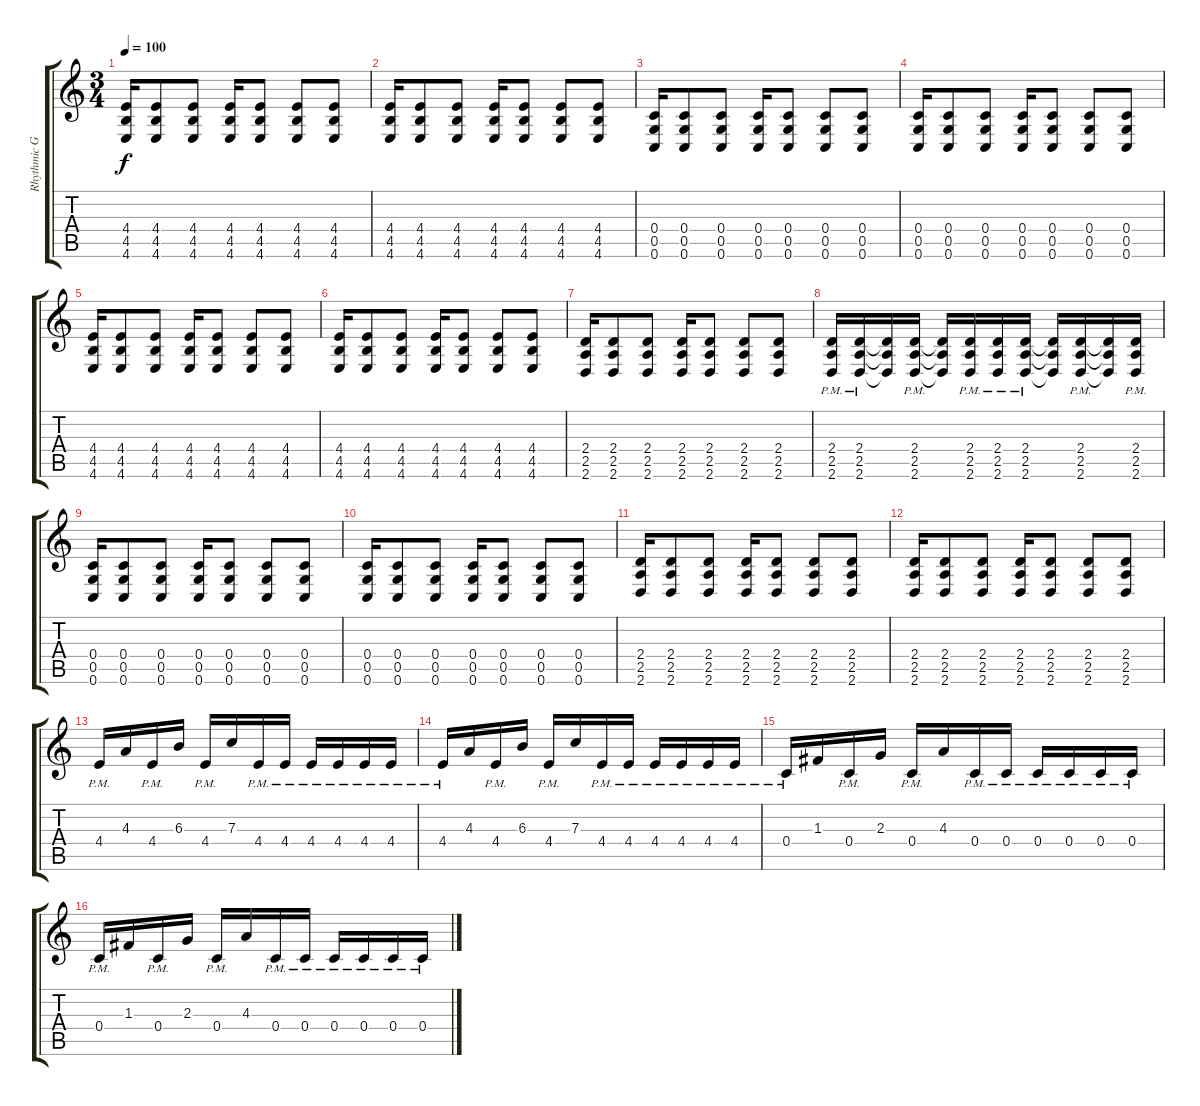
\track ("Rhythmic Guitar" "Rhythmic G") {instrument distortionguitar}
\staff {score tabs}
\tuning (D4 A3 F3 C3 G2 C2) {hide}
\ts (3 4)
\tempo 100
\clef g2
\ks c
(4.4 4.5 4.6).16{dy f} (4.4 4.5 4.6).8 (4.4 4.5 4.6).8 (4.4 4.5 4.6).16 (4.4 4.5 4.6).8 (4.4 4.5 4.6).8 (4.4 4.5 4.6).8 |
(4.4 4.5 4.6).16 (4.4 4.5 4.6).8 (4.4 4.5 4.6).8 (4.4 4.5 4.6).16 (4.4 4.5 4.6).8 (4.4 4.5 4.6).8 (4.4 4.5 4.6).8 |
(0.4 0.5 0.6).16 (0.4 0.5 0.6).8 (0.4 0.5 0.6).8 (0.4 0.5 0.6).16 (0.4 0.5 0.6).8 (0.4 0.5 0.6).8 (0.4 0.5 0.6).8 |
(0.4 0.5 0.6).16 (0.4 0.5 0.6).8 (0.4 0.5 0.6).8 (0.4 0.5 0.6).16 (0.4 0.5 0.6).8 (0.4 0.5 0.6).8 (0.4 0.5 0.6).8 |
(4.4 4.5 4.6).16 (4.4 4.5 4.6).8 (4.4 4.5 4.6).8 (4.4 4.5 4.6).16 (4.4 4.5 4.6).8 (4.4 4.5 4.6).8 (4.4 4.5 4.6).8 |
(4.4 4.5 4.6).16 (4.4 4.5 4.6).8 (4.4 4.5 4.6).8 (4.4 4.5 4.6).16 (4.4 4.5 4.6).8 (4.4 4.5 4.6).8 (4.4 4.5 4.6).8 |
(2.4 2.5 2.6).16 (2.4 2.5 2.6).8 (2.4 2.5 2.6).8 (2.4 2.5 2.6).16 (2.4 2.5 2.6).8 (2.4 2.5 2.6).8 (2.4 2.5 2.6).8 |
(2.4{pm} 2.5{pm} 2.6{pm}).16 (2.4{pm} 2.5{pm} 2.6{pm}).16 (2.4{t} 2.5{t} 2.6{t}).16 (2.4{pm} 2.5{pm} 2.6{pm}).16 (2.4{t} 2.5{t} 2.6{t}).16 (2.4{pm} 2.5{pm} 2.6{pm}).16 (2.4{pm} 2.5{pm} 2.6{pm}).16 (2.4{pm} 2.5{pm} 2.6{pm}).16 (2.4{t} 2.5{t} 2.6{t}).16 (2.4{pm} 2.5{pm} 2.6{pm}).16 (2.4{t} 2.5{t} 2.6{t}).16 (2.4{pm} 2.5{pm} 2.6{pm}).16 |
(0.4 0.5 0.6).16 (0.4 0.5 0.6).8 (0.4 0.5 0.6).8 (0.4 0.5 0.6).16 (0.4 0.5 0.6).8 (0.4 0.5 0.6).8 (0.4 0.5 0.6).8 |
(0.4 0.5 0.6).16 (0.4 0.5 0.6).8 (0.4 0.5 0.6).8 (0.4 0.5 0.6).16 (0.4 0.5 0.6).8 (0.4 0.5 0.6).8 (0.4 0.5 0.6).8 |
(2.4 2.5 2.6).16 (2.4 2.5 2.6).8 (2.4 2.5 2.6).8 (2.4 2.5 2.6).16 (2.4 2.5 2.6).8 (2.4 2.5 2.6).8 (2.4 2.5 2.6).8 |
(2.4 2.5 2.6).16 (2.4 2.5 2.6).8 (2.4 2.5 2.6).8 (2.4 2.5 2.6).16 (2.4 2.5 2.6).8 (2.4 2.5 2.6).8 (2.4 2.5 2.6).8 |
4.4{pm}.16{volume 5} 4.3.16 4.4{pm}.16 6.3.16 4.4{pm}.16 7.3.16 4.4{pm}.16 4.4{pm}.16 4.4{pm}.16 4.4{pm}.16 4.4{pm}.16 4.4{pm}.16 |
4.4{pm}.16 4.3.16 4.4{pm}.16 6.3.16 4.4{pm}.16 7.3.16 4.4{pm}.16 4.4{pm}.16 4.4{pm}.16 4.4{pm}.16 4.4{pm}.16 4.4{pm}.16 |
0.4{pm}.16 1.3.16 0.4{pm}.16 2.3.16 0.4{pm}.16 4.3.16 0.4{pm}.16 0.4{pm}.16 0.4{pm}.16 0.4{pm}.16 0.4{pm}.16 0.4{pm}.16 |
0.4{pm}.16 1.3.16 0.4{pm}.16 2.3.16 0.4{pm}.16 4.3.16 0.4{pm}.16 0.4{pm}.16 0.4{pm}.16 0.4{pm}.16 0.4{pm}.16 0.4{pm}.16
